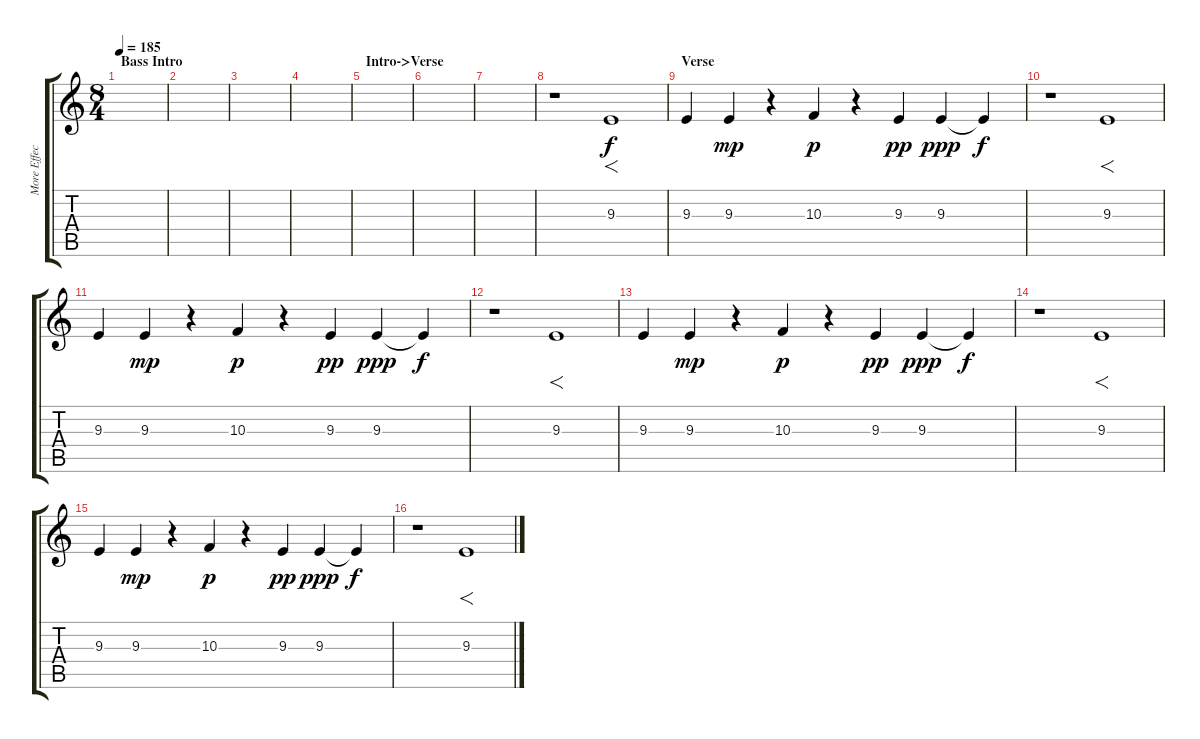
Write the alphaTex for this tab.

\track ("More Effects (Jay? Maybe)" "More Effec") {instrument telephonering}
\staff {score tabs}
\tuning (E4 B3 G3 D3 A2 D2) {hide}
\ts (8 4)
\section ("" "Bass Intro")
\tempo 185
\clef g2
\ks c
|
|
|
|
\section ("" "Intro->Verse")
|
|
|
r.1 9.3.1{f} |
\section ("" "Verse")
9.3.4 9.3.4{dy mp} r.4 10.3.4{dy p} r.4 9.3.4{dy pp} 9.3.4{dy ppp} 9.3{t}.4{dy f} |
r.1 9.3.1{f} |
9.3.4 9.3.4{dy mp} r.4 10.3.4{dy p} r.4 9.3.4{dy pp} 9.3.4{dy ppp} 9.3{t}.4{dy f} |
r.1 9.3.1{f} |
9.3.4 9.3.4{dy mp} r.4 10.3.4{dy p} r.4 9.3.4{dy pp} 9.3.4{dy ppp} 9.3{t}.4{dy f} |
r.1 9.3.1{f} |
9.3.4 9.3.4{dy mp} r.4 10.3.4{dy p} r.4 9.3.4{dy pp} 9.3.4{dy ppp} 9.3{t}.4{dy f} |
r.1 9.3.1{f}
